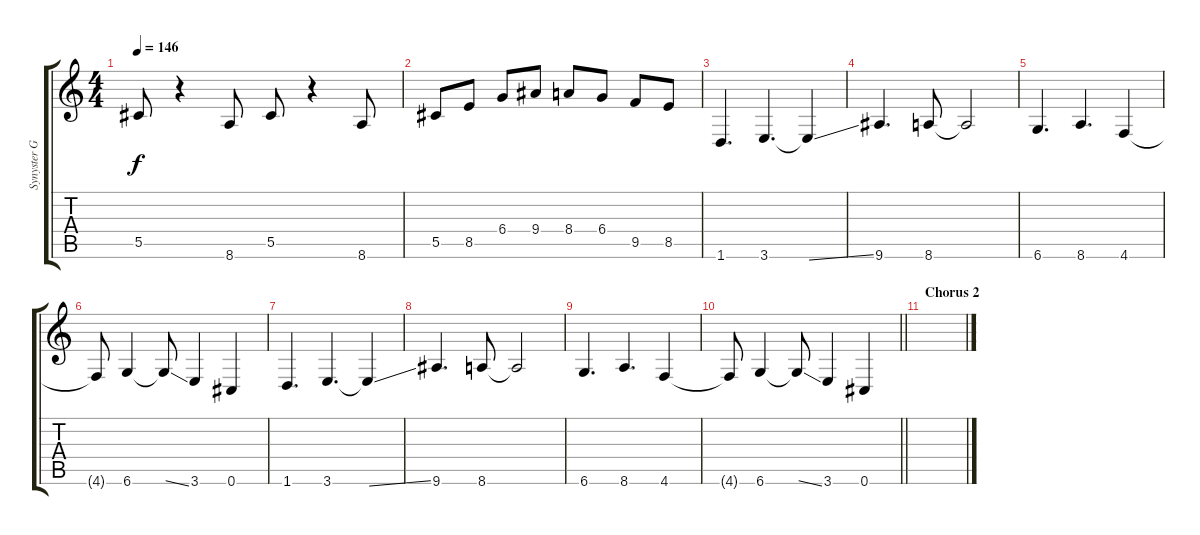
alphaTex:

\track ("Synyster Gates | Gtr. 1 - Db" "Synyster G") {instrument distortionguitar}
\staff {score tabs}
\tuning (Eb4 Bb3 Gb3 Db3 Ab2 Db2) {hide}
\ts (4 4)
\tempo 146
\clef g2
\ks c
5.5.8{dy f} r.4 8.6.8 5.5.8 r.4 8.6.8 |
5.5.8 8.5.8 6.4.8 9.4.8 8.4.8 6.4.8 9.5.8 8.5.8 |
1.6.4{d} 3.6.4{d} 3.6{ss t}.4 |
9.6.4{d} 8.6.8 8.6{t}.2 |
6.6.4{d} 8.6.4{d} 4.6.4 |
4.6{t}.8 6.6.4 6.6{ss t}.8 3.6.4 0.6.4 |
1.6.4{d} 3.6.4{d} 3.6{ss t}.4 |
9.6.4{d} 8.6.8 8.6{t}.2 |
6.6.4{d} 8.6.4{d} 4.6.4 |
\barLineRight lightlight
4.6{t}.8 6.6.4 6.6{ss t}.8 3.6.4 0.6.4 |
\section ("" "Chorus 2")
